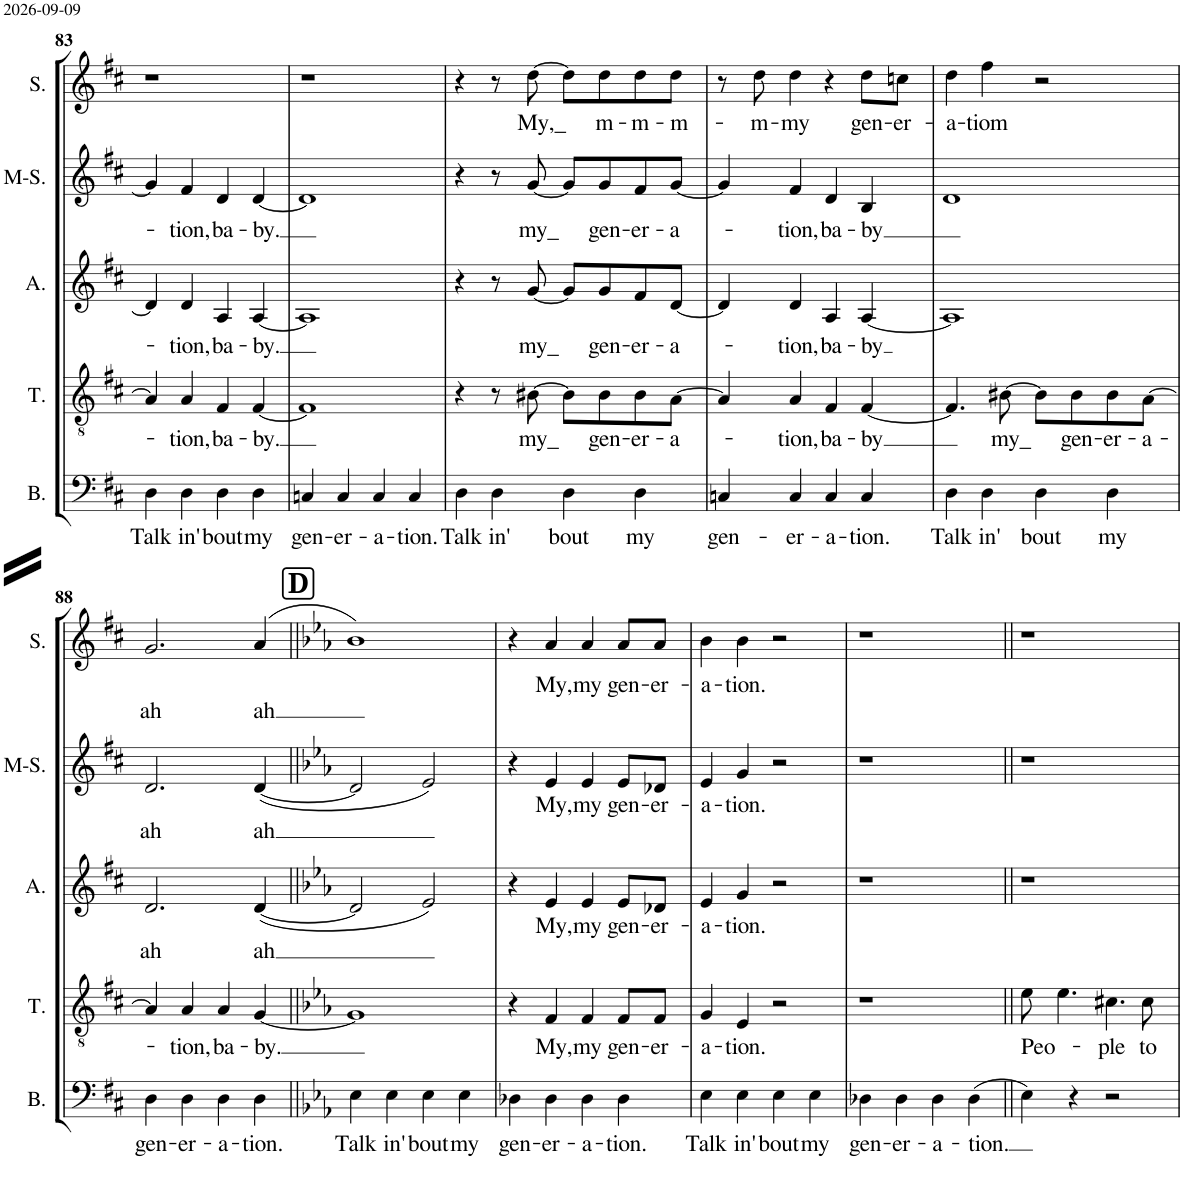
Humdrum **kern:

**kern	**text	**kern	**text	**kern	**text	**text	**kern	**text	**text	**kern	**text	**text
*part5	*part5	*part4	*part4	*part3	*part3	*part3	*part2	*part2	*part2	*part1	*part1	*part1
*staff5	*staff5	*staff4	*staff4	*staff3	*staff3	*staff3	*staff2	*staff2	*staff2	*staff1	*staff1	*staff1
*I"Bass	*	*I"Tenor	*	*I"Alto	*	*	*I"Mezzo-soprano	*	*	*I"Soprano	*	*
*I'B.	*	*I'T.	*	*I'A.	*	*	*I'M-S.	*	*	*I'S.	*	*
!!LO:PB:g=z
*clefF4	*	*clefGv2	*	*clefG2	*	*	*clefG2	*	*	*clefG2	*	*
*k[f#c#]	*	*k[f#c#]	*	*k[f#c#]	*	*	*k[f#c#]	*	*	*k[f#c#]	*	*
*D:	*	*	*	*D:	*	*	*D:	*	*	*D:	*	*
*M4/4	*	*M4/4	*	*M4/4	*	*	*M4/4	*	*	*M4/4	*	*
=83	=83	=83	=83	=83	=83	=83	=83	=83	=83	=83	=83	=83
!	!LO:LY:b	!	!	!	!	!	!	!	!	!	!	!
4D\	Talk	4A/]	.	4d/]	.	.	4g/]	.	.	1r	.	.
!	!LO:LY:b	!	!LO:LY:b	!	!LO:LY:b	!	!	!LO:LY:b	!	!	!	!
4D\	in'	4A/	-tion,	4d/	-tion,	.	4f#/	-tion,	.	.	.	.
!	!LO:LY:b	!	!LO:LY:b	!	!LO:LY:b	!	!	!LO:LY:b	!	!	!	!
4D\	bout	4F#/	ba-	4A/	ba-	.	4d/	ba-	.	.	.	.
!	!LO:LY:b	!	!LO:LY:b	!	!LO:LY:b	!	!	!LO:LY:b	!	!	!	!
4D\	my	[4F#/	-by.	[4A/	-by.	.	[4d/	-by.	.	.	.	.
=84	=84	=84	=84	=84	=84	=84	=84	=84	=84	=84	=84	=84
!	!LO:LY:b	!	!	!	!	!	!	!	!	!	!	!
4Cn/	gen-	1F#]	.	1A]	.	.	1d]	.	.	1r	.	.
!	!LO:LY:b	!	!	!	!	!	!	!	!	!	!	!
4C/	-er-	.	.	.	.	.	.	.	.	.	.	.
!	!LO:LY:b	!	!	!	!	!	!	!	!	!	!	!
4C/	-a-	.	.	.	.	.	.	.	.	.	.	.
!	!LO:LY:b	!	!	!	!	!	!	!	!	!	!	!
4C/	-tion.	.	.	.	.	.	.	.	.	.	.	.
=85	=85	=85	=85	=85	=85	=85	=85	=85	=85	=85	=85	=85
!	!LO:LY:b	!	!	!	!	!	!	!	!	!	!	!
4D\	Talk	4r	.	4r	.	.	4r	.	.	4r	.	.
!	!LO:LY:b	!	!	!	!	!	!	!	!	!	!	!
4D\	in'	8r	.	8r	.	.	8r	.	.	8r	.	.
!	!	!	!LO:LY:b	!	!LO:LY:b	!	!	!LO:LY:b	!	!	!LO:LY:b	!
.	.	[8B#X\	my_	[8g/	my_	.	[8g/	my_	.	[8dd\	My,_	.
!	!LO:LY:b	!	!	!	!	!	!	!	!	!	!	!
4D\	bout	8B#\L]	.	8g/L]	.	.	8g/L]	.	.	8dd\L]	.	.
!	!	!	!LO:LY:b	!	!LO:LY:b	!	!	!LO:LY:b	!	!	!LO:LY:b	!
.	.	8B#\	gen-	8g/	gen-	.	8g/	gen-	.	8dd\	m-	.
!	!LO:LY:b	!	!LO:LY:b	!	!LO:LY:b	!	!	!LO:LY:b	!	!	!LO:LY:b	!
4D\	my	8B#\	-er-	8f#/	-er-	.	8f#/	-er-	.	8dd\	-m-	.
!	!	!	!LO:LY:b	!	!LO:LY:b	!	!	!LO:LY:b	!	!	!LO:LY:b	!
.	.	[8A\J	-a-	[8d/J	-a-	.	[8g/J	-a-	.	8dd\J	-m-	.
=86	=86	=86	=86	=86	=86	=86	=86	=86	=86	=86	=86	=86
!	!LO:LY:b	!	!	!	!	!	!	!	!	!	!	!
4Cn/	gen-	4A/]	.	4d/]	.	.	4g/]	.	.	8r	.	.
!	!	!	!	!	!	!	!	!	!	!	!LO:LY:b	!
.	.	.	.	.	.	.	.	.	.	8dd\	-m-	.
!	!LO:LY:b	!	!LO:LY:b	!	!LO:LY:b	!	!	!LO:LY:b	!	!	!LO:LY:b	!
4C/	-er-	4A/	-tion,	4d/	-tion,	.	4f#/	-tion,	.	4dd\	-my	.
!	!LO:LY:b	!	!LO:LY:b	!	!LO:LY:b	!	!	!LO:LY:b	!	!	!	!
4C/	-a-	4F#/	ba-	4A/	ba-	.	4d/	ba-	.	4r	.	.
!	!LO:LY:b	!	!LO:LY:b	!	!LO:LY:b	!	!	!LO:LY:b	!	!	!LO:LY:b	!
4C/	-tion.	[4F#/	-by	[4A/	by	.	4B/	by	.	8dd\L	gen-	.
!	!	!	!	!	!	!	!	!	!	!	!LO:LY:b	!
.	.	.	.	.	.	.	.	.	.	8ccn\J	-er-	.
=87	=87	=87	=87	=87	=87	=87	=87	=87	=87	=87	=87	=87
!	!LO:LY:b	!	!	!	!	!	!	!	!	!	!LO:LY:b	!
4D\	Talk	4.F#/]	.	1A]	.	.	1d	.	.	4dd\	-a-	.
!	!LO:LY:b	!	!	!	!	!	!	!	!	!	!LO:LY:b	!
4D\	in'	.	.	.	.	.	.	.	.	4ff#\	-tiom	.
!	!	!	!LO:LY:b	!	!	!	!	!	!	!	!	!
.	.	[8B#X\	my_	.	.	.	.	.	.	.	.	.
!	!LO:LY:b	!	!	!	!	!	!	!	!	!	!	!
4D\	bout	8B#\L]	.	.	.	.	.	.	.	2r	.	.
!	!	!	!LO:LY:b	!	!	!	!	!	!	!	!	!
.	.	8B#\	gen-	.	.	.	.	.	.	.	.	.
!	!LO:LY:b	!	!LO:LY:b	!	!	!	!	!	!	!	!	!
4D\	my	8B#\	-er-	.	.	.	.	.	.	.	.	.
!	!	!	!LO:LY:b	!	!	!	!	!	!	!	!	!
.	.	[8A\J	-a-	.	.	.	.	.	.	.	.	.
!!LO:LB:g=z
=88	=88	=88	=88	=88	=88	=88	=88	=88	=88	=88	=88	=88
!	!LO:LY:b	!	!	!	!	!LO:LY:b	!	!	!LO:LY:b	!	!	!LO:LY:b
4D\	gen-	4A/]	.	2.d/	.	ah	2.d/	.	ah	2.g/	.	ah
!	!LO:LY:b	!	!LO:LY:b	!	!	!	!	!	!	!	!	!
4D\	-er-	4A/	-tion,	.	.	.	.	.	.	.	.	.
!	!LO:LY:b	!	!LO:LY:b	!	!	!	!	!	!	!	!	!
4D\	-a-	4A/	ba-	.	.	.	.	.	.	.	.	.
!	!LO:LY:b	!	!LO:LY:b	!	!	!LO:LY:b	!	!	!LO:LY:b	!	!	!LO:LY:b
4D\	-tion.	[4G/	-by.	([4d/	.	ah	([4d/	.	ah	(4a/	.	ah
!!LO:REH:place=s1:a:B:cj:fs=15.7124:t=D
=89||	=89||	=89||	=89||	=89||	=89||	=89||	=89||	=89||	=89||	=89||	=89||	=89||
*k[b-e-a-]	*	*k[b-e-a-]	*	*k[b-e-a-]	*	*	*k[b-e-a-]	*	*	*k[b-e-a-]	*	*
*E-:	*	*	*	*E-:	*	*	*E-:	*	*	*E-:	*	*
!	!LO:LY:b	!	!	!	!	!	!	!	!	!	!	!
4E-\	Talk	1G]	.	2d/]	.	.	2d/]	.	.	1b-)	.	.
!	!LO:LY:b	!	!	!	!	!	!	!	!	!	!	!
4E-\	in'	.	.	.	.	.	.	.	.	.	.	.
!	!LO:LY:b	!	!	!	!	!	!	!	!	!	!	!
4E-\	bout	.	.	2e-/)	.	.	2e-/)	.	.	.	.	.
!	!LO:LY:b	!	!	!	!	!	!	!	!	!	!	!
4E-\	my	.	.	.	.	.	.	.	.	.	.	.
=90	=90	=90	=90	=90	=90	=90	=90	=90	=90	=90	=90	=90
!	!LO:LY:b	!	!	!	!	!	!	!	!	!	!	!
4D-X\	gen-	4r	.	4r	.	.	4r	.	.	4r	.	.
!	!LO:LY:b	!	!LO:LY:b	!	!LO:LY:b	!	!	!LO:LY:b	!	!	!LO:LY:b	!
4D-\	-er-	4F/	My,	4e-/	My,	.	4e-/	My,	.	4a-/	My,	.
!	!LO:LY:b	!	!LO:LY:b	!	!LO:LY:b	!	!	!LO:LY:b	!	!	!LO:LY:b	!
4D-\	-a-	4F/	my	4e-/	my	.	4e-/	my	.	4a-/	my	.
!	!LO:LY:b	!	!LO:LY:b	!	!LO:LY:b	!	!	!LO:LY:b	!	!	!LO:LY:b	!
4D-\	-tion.	8F/L	gen-	8e-/L	gen-	.	8e-/L	gen-	.	8a-/L	gen-	.
!	!	!	!LO:LY:b	!	!LO:LY:b	!	!	!LO:LY:b	!	!	!LO:LY:b	!
.	.	8F/J	-er-	8d-X/J	-er-	.	8d-X/J	-er-	.	8a-/J	-er-	.
=91	=91	=91	=91	=91	=91	=91	=91	=91	=91	=91	=91	=91
!	!LO:LY:b	!	!LO:LY:b	!	!LO:LY:b	!	!	!LO:LY:b	!	!	!LO:LY:b	!
4E-\	Talk	4G/	-a-	4e-/	-a-	.	4e-/	-a-	.	4b-\	-a-	.
!	!LO:LY:b	!	!LO:LY:b	!	!LO:LY:b	!	!	!LO:LY:b	!	!	!LO:LY:b	!
4E-\	in'	4E-/	-tion.	4g/	-tion.	.	4g/	-tion.	.	4b-\	-tion.	.
!	!LO:LY:b	!	!	!	!	!	!	!	!	!	!	!
4E-\	bout	2r	.	2r	.	.	2r	.	.	2r	.	.
!	!LO:LY:b	!	!	!	!	!	!	!	!	!	!	!
4E-\	my	.	.	.	.	.	.	.	.	.	.	.
=92	=92	=92	=92	=92	=92	=92	=92	=92	=92	=92	=92	=92
!	!LO:LY:b	!	!	!	!	!	!	!	!	!	!	!
4D-X\	gen-	1r	.	1r	.	.	1r	.	.	1r	.	.
!	!LO:LY:b	!	!	!	!	!	!	!	!	!	!	!
4D-\	-er-	.	.	.	.	.	.	.	.	.	.	.
!	!LO:LY:b	!	!	!	!	!	!	!	!	!	!	!
4D-\	-a-	.	.	.	.	.	.	.	.	.	.	.
!	!LO:LY:b	!	!	!	!	!	!	!	!	!	!	!
(4D-\	-tion.	.	.	.	.	.	.	.	.	.	.	.
=93||	=93||	=93||	=93||	=93||	=93||	=93||	=93||	=93||	=93||	=93||	=93||	=93||
!	!	!	!LO:LY:b	!	!	!	!	!	!	!	!	!
4E-\)	.	8e-\	Peo-	1r	.	.	1r	.	.	1r	.	.
.	.	4.e-\	.	.	.	.	.	.	.	.	.	.
4r	.	.	.	.	.	.	.	.	.	.	.	.
!	!	!	!LO:LY:b	!	!	!	!	!	!	!	!	!
2r	.	4.c#X\	-ple	.	.	.	.	.	.	.	.	.
!	!	!	!LO:LY:b	!	!	!	!	!	!	!	!	!
.	.	8c#\	to	.	.	.	.	.	.	.	.	.
=	=	=	=	=	=	=	=	=	=	=	=	=
*-	*-	*-	*-	*-	*-	*-	*-	*-	*-	*-	*-	*-
